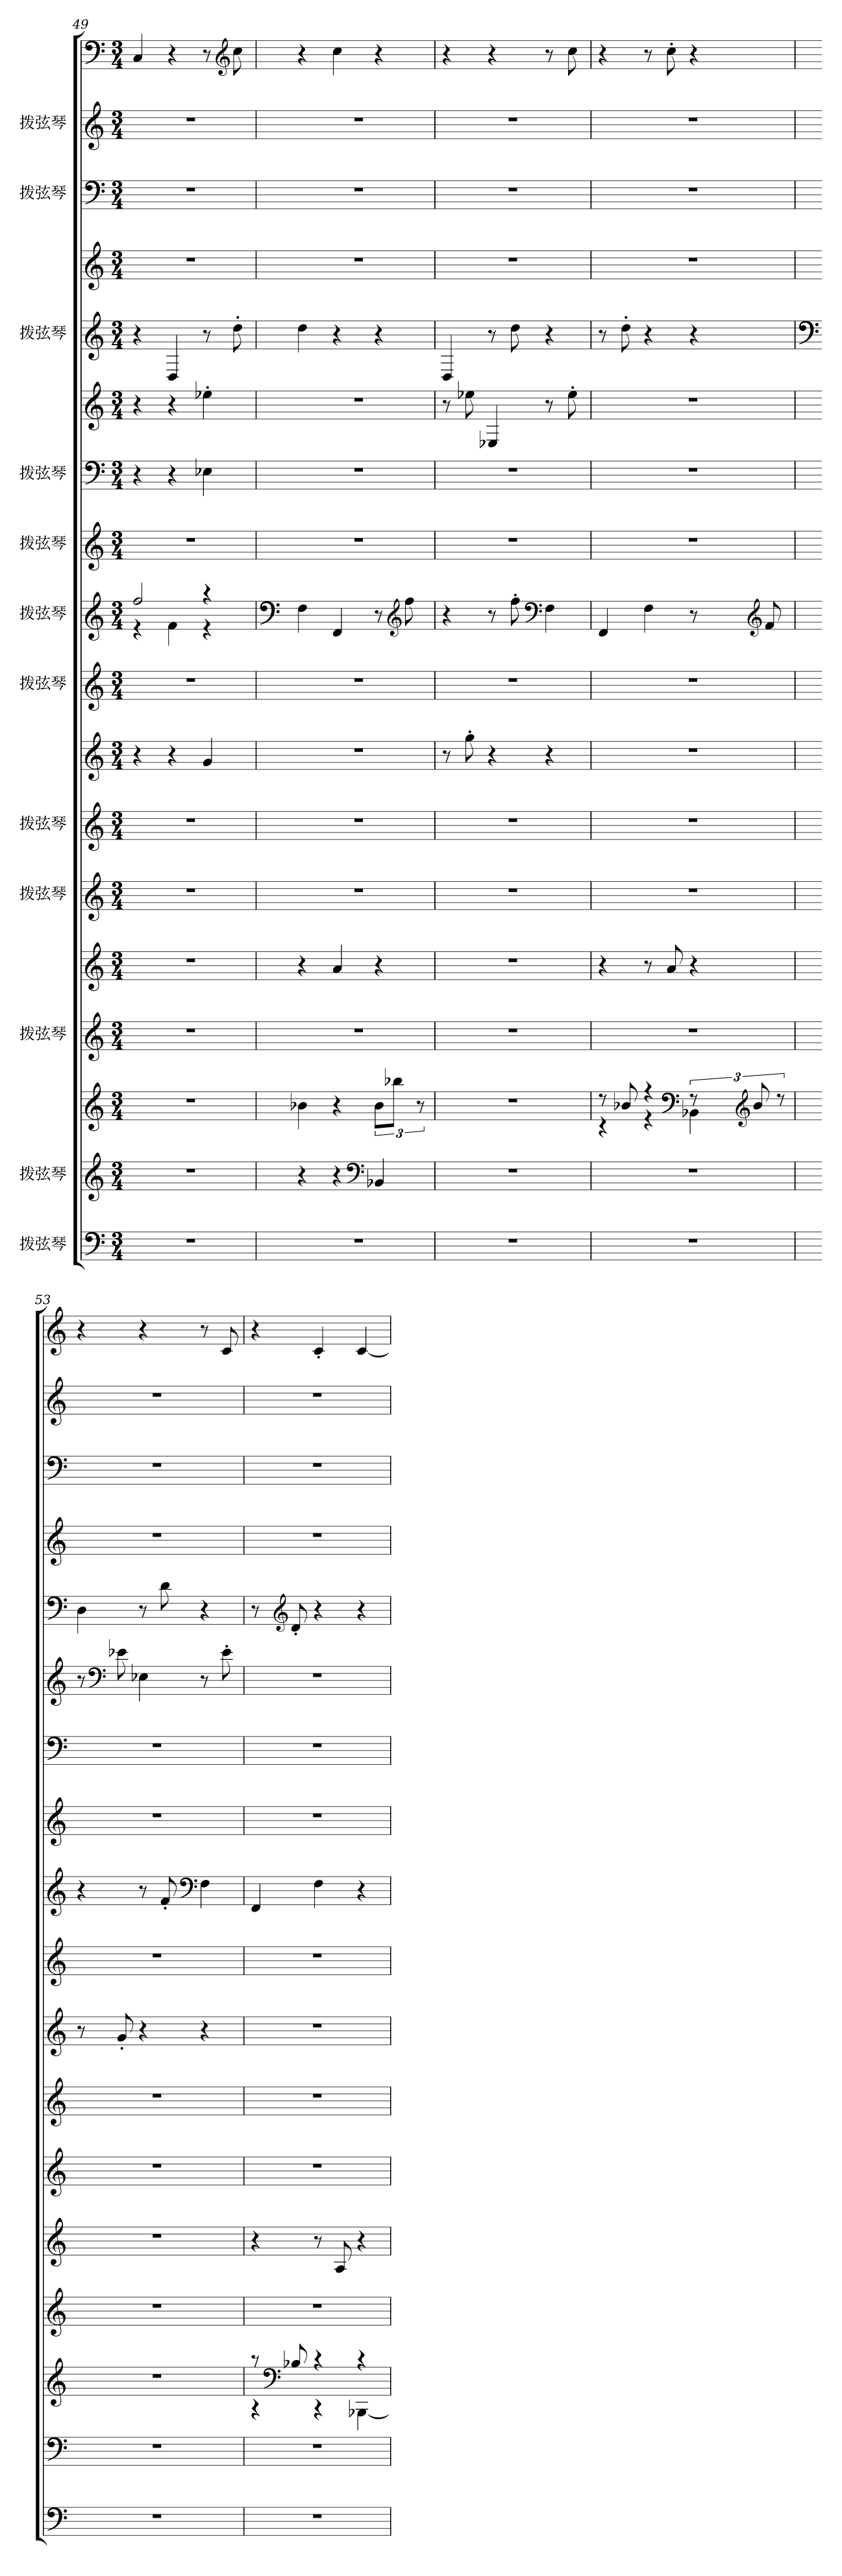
**kern	**kern	**kern	**kern	**kern	**kern	**kern	**kern	**kern	**kern	**kern	**kern	**kern	**kern	**kern	**kern	**kern	**kern
*part12	*part11	*part11	*part10	*part10	*part9	*part8	*part8	*part7	*part6	*part5	*part4	*part4	*part3	*part3	*part2	*part1	*part1
*staff18	*staff17	*staff16	*staff15	*staff14	*staff13	*staff12	*staff11	*staff10	*staff9	*staff8	*staff7	*staff6	*staff5	*staff4	*staff3	*staff2	*staff1
*I"拨弦琴	*I"拨弦琴	*	*I"拨弦琴	*	*I"拨弦琴	*I"拨弦琴	*	*I"拨弦琴	*I"拨弦琴	*I"拨弦琴	*I"拨弦琴	*	*I"拨弦琴	*	*I"拨弦琴	*I"拨弦琴	*
!!LO:PB:g=z
*clefF4	*clefG2	*clefG2	*clefG2	*clefG2	*clefG2	*clefG2	*clefG2	*clefG2	*clefG2	*clefG2	*clefF4	*clefG2	*clefG2	*clefG2	*clefF4	*clefG2	*clefF4
*k[]	*k[]	*k[]	*k[]	*k[]	*k[]	*k[]	*k[]	*k[]	*k[]	*k[]	*k[]	*k[]	*k[]	*k[]	*k[]	*k[]	*k[]
*M3/4	*M3/4	*M3/4	*M3/4	*M3/4	*M3/4	*M3/4	*M3/4	*M3/4	*M3/4	*M3/4	*M3/4	*M3/4	*M3/4	*M3/4	*M3/4	*M3/4	*M3/4
=49	=49	=49	=49	=49	=49	=49	=49	=49	=49	=49	=49	=49	=49	=49	=49	=49	=49
*	*	*	*	*	*	*	*	*	*^	*	*	*	*	*	*	*	*
2.r	2.r	2.r	2.r	2.r	2.r	2.r	4r	2.r	2ff/	4r	2.r	4r	4r	4r	2.r	2.r	2.r	4C/
.	.	.	.	.	.	.	4r	.	.	4f\	.	4r	4r	4D/	.	.	.	4r
.	.	.	.	.	.	.	4g/	.	4r	4r	.	4E-X\	4ee-X'\	8r	.	.	.	8r
*	*	*	*	*	*	*	*	*	*	*	*	*	*	*	*	*	*	*clefG2
.	.	.	.	.	.	.	.	.	.	.	.	.	.	8dd'\	.	.	.	8cc\
*	*	*	*	*	*	*	*	*	*v	*v	*	*	*	*	*	*	*	*
=50	=50	=50	=50	=50	=50	=50	=50	=50	=50	=50	=50	=50	=50	=50	=50	=50	=50
*	*	*	*	*	*	*	*	*	*clefF4	*	*	*	*	*	*	*	*
2.r	4r	4b-X\	2.r	4r	2.r	2.r	2.r	2.r	4F\	2.r	2.r	2.r	4dd\	2.r	2.r	2.r	4r
.	4r	4r	.	4a/	.	.	.	.	4FF/	.	.	.	4r	.	.	.	4cc\
*	*clefF4	*	*	*	*	*	*	*	*	*	*	*	*	*	*	*	*
.	4BB-X/	12b-\L	.	4r	.	.	.	.	8r	.	.	.	4r	.	.	.	4r
.	.	12bb-X\J	.	.	.	.	.	.	.	.	.	.	.	.	.	.	.
*	*	*	*	*	*	*	*	*	*clefG2	*	*	*	*	*	*	*	*
.	.	.	.	.	.	.	.	.	8ff\	.	.	.	.	.	.	.	.
.	.	12r	.	.	.	.	.	.	.	.	.	.	.	.	.	.	.
=51	=51	=51	=51	=51	=51	=51	=51	=51	=51	=51	=51	=51	=51	=51	=51	=51	=51
2.r	2.r	2.r	2.r	2.r	2.r	2.r	8r	2.r	4r	2.r	2.r	8r	4D/	2.r	2.r	2.r	4r
.	.	.	.	.	.	.	8gg'\	.	.	.	.	8ee-X\	.	.	.	.	.
.	.	.	.	.	.	.	4r	.	8r	.	.	4E-X/	8r	.	.	.	4r
.	.	.	.	.	.	.	.	.	8ff'\	.	.	.	8dd\	.	.	.	.
*	*	*	*	*	*	*	*	*	*clefF4	*	*	*	*	*	*	*	*
.	.	.	.	.	.	.	4r	.	4F\	.	.	8r	4r	.	.	.	8r
.	.	.	.	.	.	.	.	.	.	.	.	8ee-'\	.	.	.	.	8cc\
=52	=52	=52	=52	=52	=52	=52	=52	=52	=52	=52	=52	=52	=52	=52	=52	=52	=52
*	*	*^	*	*	*	*	*	*	*	*	*	*	*	*	*	*	*
2.r	2.r	8r	4r	2.r	4r	2.r	2.r	2.r	2.r	4FF/	2.r	2.r	2.r	8r	2.r	2.r	2.r	4r
.	.	8b-X/	.	.	.	.	.	.	.	.	.	.	.	8dd'\	.	.	.	.
.	.	4r	4r	.	8r	.	.	.	.	4F\	.	.	.	4r	.	.	.	8r
.	.	.	.	.	8a/	.	.	.	.	.	.	.	.	.	.	.	.	8cc'\
*	*	*clefF4	*	*	*	*	*	*	*	*	*	*	*	*	*	*	*	*
.	.	12r	4BB-X\	.	4r	.	.	.	.	8r	.	.	.	4r	.	.	.	4r
*	*	*clefG2	*	*	*	*	*	*	*	*	*	*	*	*	*	*	*	*
.	.	12b-/	.	.	.	.	.	.	.	.	.	.	.	.	.	.	.	.
*	*	*	*	*	*	*	*	*	*	*clefG2	*	*	*	*	*	*	*	*
.	.	.	.	.	.	.	.	.	.	8f/	.	.	.	.	.	.	.	.
.	.	12r	.	.	.	.	.	.	.	.	.	.	.	.	.	.	.	.
*	*	*v	*v	*	*	*	*	*	*	*	*	*	*	*	*	*	*	*
!!LO:PB:g=z
=53	=53	=53	=53	=53	=53	=53	=53	=53	=53	=53	=53	=53	=53	=53	=53	=53	=53
*	*	*	*	*	*	*	*	*	*	*	*	*	*clefF4	*	*	*	*
2.r	2.r	2.r	2.r	2.r	2.r	2.r	8r	2.r	4r	2.r	2.r	8r	4D\	2.r	2.r	2.r	4r
*	*	*	*	*	*	*	*	*	*	*	*	*clefF4	*	*	*	*	*
.	.	.	.	.	.	.	8g'/	.	.	.	.	8e-X\	.	.	.	.	.
.	.	.	.	.	.	.	4r	.	8r	.	.	4E-X\	8r	.	.	.	4r
.	.	.	.	.	.	.	.	.	8f'/	.	.	.	8d\	.	.	.	.
*	*	*	*	*	*	*	*	*	*clefF4	*	*	*	*	*	*	*	*
.	.	.	.	.	.	.	4r	.	4F\	.	.	8r	4r	.	.	.	8r
.	.	.	.	.	.	.	.	.	.	.	.	8e-'\	.	.	.	.	8c/
=54	=54	=54	=54	=54	=54	=54	=54	=54	=54	=54	=54	=54	=54	=54	=54	=54	=54
*	*	*^	*	*	*	*	*	*	*	*	*	*	*	*	*	*	*
2.r	2.r	8r	4r	2.r	4r	2.r	2.r	2.r	2.r	4FF/	2.r	2.r	2.r	8r	2.r	2.r	2.r	4r
*	*	*clefF4	*	*	*	*	*	*	*	*	*	*	*	*clefG2	*	*	*	*
.	.	8B-X/	.	.	.	.	.	.	.	.	.	.	.	8d'/	.	.	.	.
.	.	4r	4r	.	8r	.	.	.	.	4F\	.	.	.	4r	.	.	.	4c'/
.	.	.	.	.	8A/	.	.	.	.	.	.	.	.	.	.	.	.	.
.	.	4r	[4BBB-X\	.	4r	.	.	.	.	4r	.	.	.	4r	.	.	.	[4c/
*	*	*v	*v	*	*	*	*	*	*	*	*	*	*	*	*	*	*	*
=	=	=	=	=	=	=	=	=	=	=	=	=	=	=	=	=	=
*-	*-	*-	*-	*-	*-	*-	*-	*-	*-	*-	*-	*-	*-	*-	*-	*-	*-
